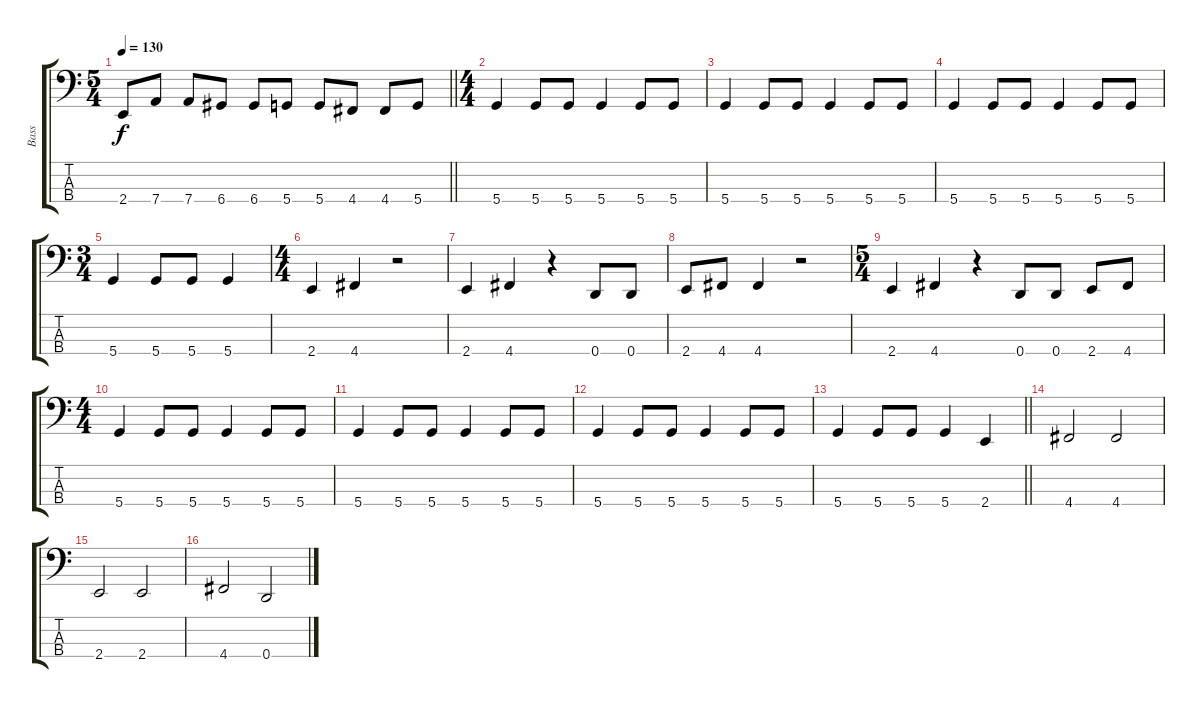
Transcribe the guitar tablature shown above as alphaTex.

\track ("Bass" "Bass") {instrument electricbasspick}
\staff {score tabs}
\tuning (G2 D2 A1 D1) {hide}
\ts (5 4)
\tempo 130
\clef f4
\barLineRight lightlight
\ks c
2.4.8{dy f} 7.4.8 7.4.8 6.4.8 6.4.8 5.4.8 5.4.8 4.4.8 4.4.8 5.4.8 |
\ts (4 4)
5.4.4 5.4.8 5.4.8 5.4.4 5.4.8 5.4.8 |
5.4.4 5.4.8 5.4.8 5.4.4 5.4.8 5.4.8 |
5.4.4 5.4.8 5.4.8 5.4.4 5.4.8 5.4.8 |
\ts (3 4)
5.4.4 5.4.8 5.4.8 5.4.4 |
\ts (4 4)
2.4.4 4.4.4 r.2 |
2.4.4 4.4.4 r.4 0.4.8 0.4.8 |
2.4.8 4.4.8 4.4.4 r.2 |
\ts (5 4)
2.4.4 4.4.4 r.4 0.4.8 0.4.8 2.4.8 4.4.8 |
\ts (4 4)
5.4.4 5.4.8 5.4.8 5.4.4 5.4.8 5.4.8 |
5.4.4 5.4.8 5.4.8 5.4.4 5.4.8 5.4.8 |
5.4.4 5.4.8 5.4.8 5.4.4 5.4.8 5.4.8 |
\barLineRight lightlight
5.4.4 5.4.8 5.4.8 5.4.4 2.4.4 |
4.4.2 4.4.2 |
2.4.2 2.4.2 |
4.4.2 0.4.2
